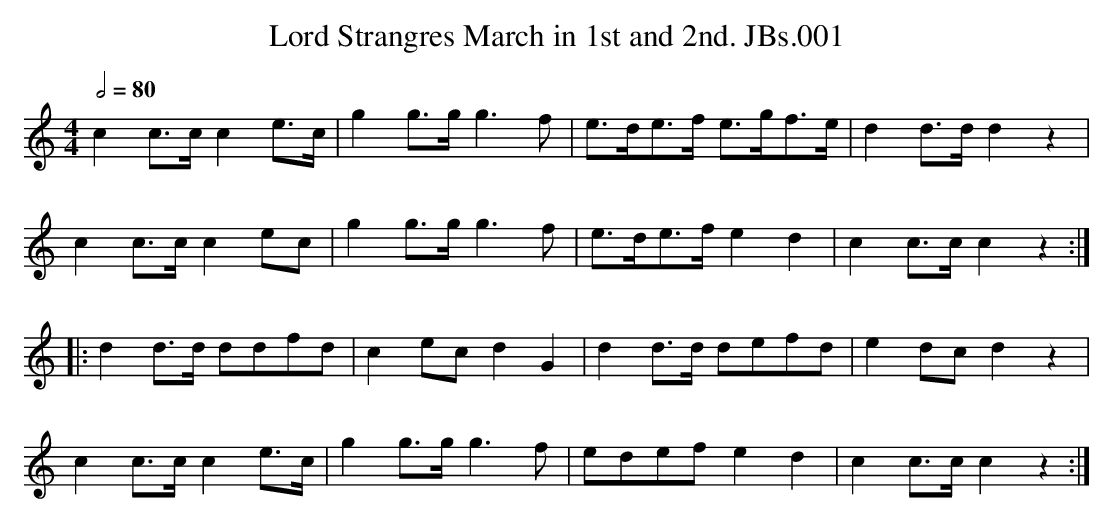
X:1
T:Lord Strangres March in 1st and 2nd. JBs.001
M:4/4
L:1/8
Q:1/2=80
K:C
c2 c>c c2 e>c|g2g>gg3 f|e>de>f e>gf>e|d2d>d d2z2|
c2c>c c2ec|g2g>g g3f|e>de>f e2d2|c2 c>c c2z2:|
|:d2d>d ddfd|c2ec d2G2|d2d>d defd|e2 dc d2z2|
c2c>c c2e>c|g2g>gg3f|edefe2d2|c2c>cc2z2:|
